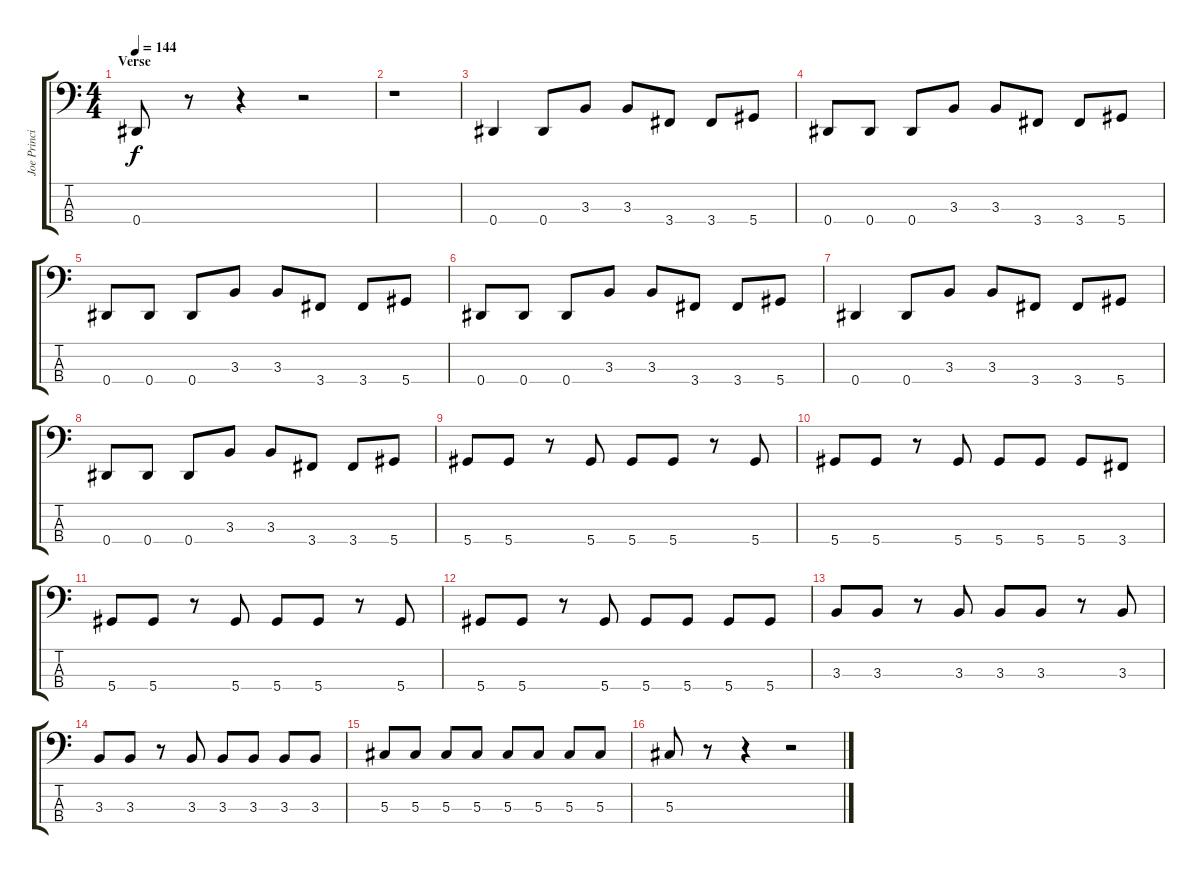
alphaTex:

\track ("Joe Principe - Bass" "Joe Princi") {instrument electricbassfinger}
\staff {score tabs}
\tuning (Gb2 Db2 Ab1 Eb1) {hide}
\ts (4 4)
\section ("" "Verse")
\tempo 144
\clef f4
\ks c
0.4.8{dy f} r.8 r.4 r.2 |
r.1 |
0.4.4 0.4.8 3.3.8 3.3.8 3.4.8 3.4.8 5.4.8 |
0.4.8 0.4.8 0.4.8 3.3.8 3.3.8 3.4.8 3.4.8 5.4.8 |
0.4.8 0.4.8 0.4.8 3.3.8 3.3.8 3.4.8 3.4.8 5.4.8 |
0.4.8 0.4.8 0.4.8 3.3.8 3.3.8 3.4.8 3.4.8 5.4.8 |
0.4.4 0.4.8 3.3.8 3.3.8 3.4.8 3.4.8 5.4.8 |
0.4.8 0.4.8 0.4.8 3.3.8 3.3.8 3.4.8 3.4.8 5.4.8 |
5.4.8 5.4.8 r.8 5.4.8 5.4.8 5.4.8 r.8 5.4.8 |
5.4.8 5.4.8 r.8 5.4.8 5.4.8 5.4.8 5.4.8 3.4.8 |
5.4.8 5.4.8 r.8 5.4.8 5.4.8 5.4.8 r.8 5.4.8 |
5.4.8 5.4.8 r.8 5.4.8 5.4.8 5.4.8 5.4.8 5.4.8 |
3.3.8 3.3.8 r.8 3.3.8 3.3.8 3.3.8 r.8 3.3.8 |
3.3.8 3.3.8 r.8 3.3.8 3.3.8 3.3.8 3.3.8 3.3.8 |
5.3.8 5.3.8 5.3.8 5.3.8 5.3.8 5.3.8 5.3.8 5.3.8 |
5.3.8 r.8 r.4 r.2
